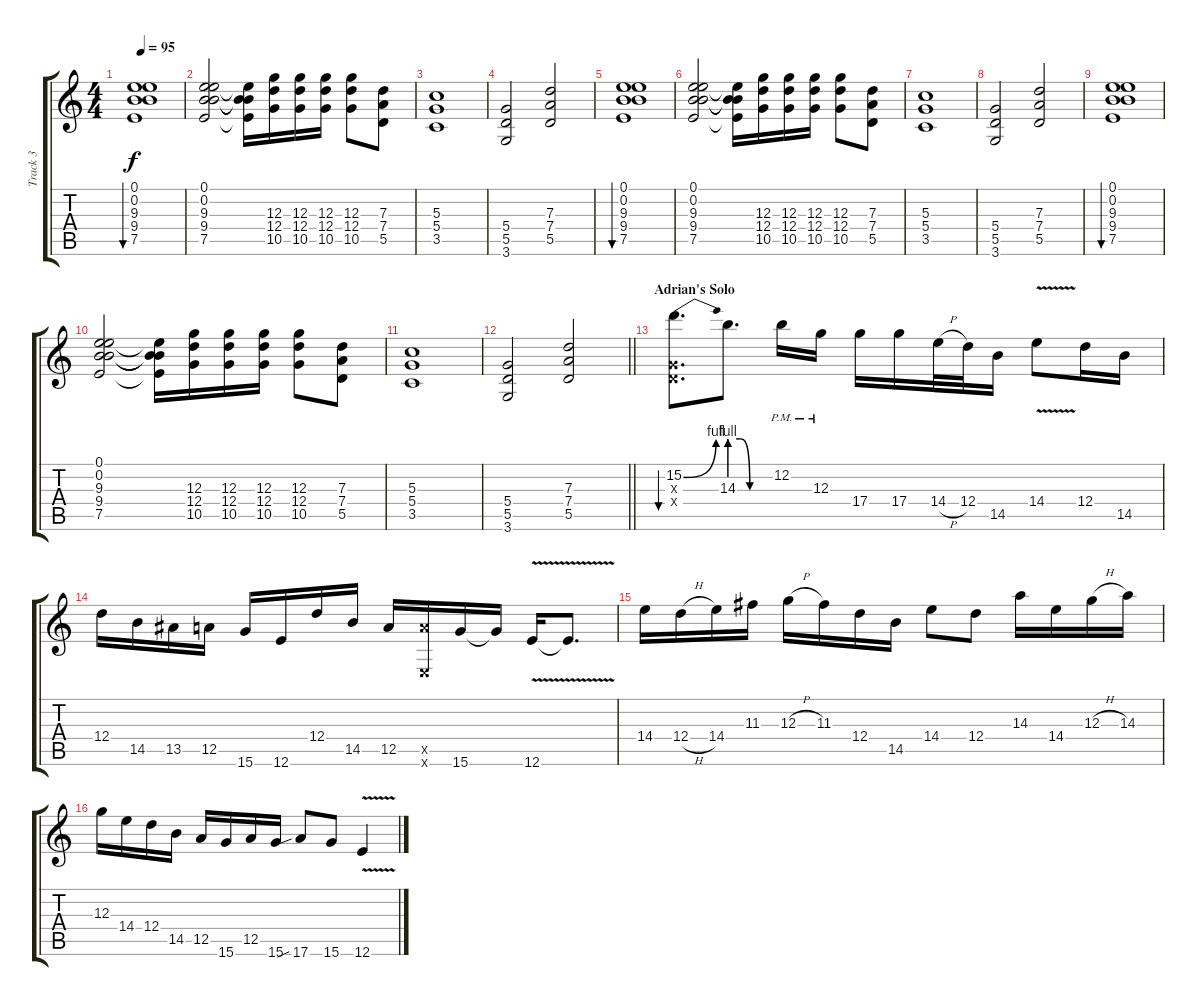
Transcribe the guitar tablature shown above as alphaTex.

\track ("Track 3" "Track 3") {instrument electricguitarjazz}
\staff {score tabs}
\tuning (E4 B3 G3 D3 A2 E2) {hide}
\ts (4 4)
\tempo 95
\clef g2
\ks c
(0.1 0.2 9.3 9.4 7.5).1{bu 120 dy f} |
(0.1 0.2 9.3 9.4 7.5).2 (0.2{t} 9.3{t} 9.4{t} 7.5{t}).16 (12.3 12.4 10.5).16 (12.3 12.4 10.5).16 (12.3 12.4 10.5).16 (12.3 12.4 10.5).8 (7.3 7.4 5.5).8 |
(5.3 5.4 3.5).1 |
(5.4 5.5 3.6).2 (7.3 7.4 5.5).2 |
(0.1 0.2 9.3 9.4 7.5).1{bu 120} |
(0.1 0.2 9.3 9.4 7.5).2 (0.2{t} 9.3{t} 9.4{t} 7.5{t}).16 (12.3 12.4 10.5).16 (12.3 12.4 10.5).16 (12.3 12.4 10.5).16 (12.3 12.4 10.5).8 (7.3 7.4 5.5).8 |
(5.3 5.4 3.5).1 |
(5.4 5.5 3.6).2 (7.3 7.4 5.5).2 |
(0.1 0.2 9.3 9.4 7.5).1{bu 120} |
(0.1 0.2 9.3 9.4 7.5).2 (0.2{t} 9.3{t} 9.4{t} 7.5{t}).16 (12.3 12.4 10.5).16 (12.3 12.4 10.5).16 (12.3 12.4 10.5).16 (12.3 12.4 10.5).8 (7.3 7.4 5.5).8 |
(5.3 5.4 3.5).1 |
\barLineRight lightlight
(5.4 5.5 3.6).2 (7.3 7.4 5.5).2 |
\section ("" "Adrian's Solo")
(15.2{be (bend 0 0 60 4)} 0.3{x} 0.4{x}).8{d bu 60} 14.3{be (custom 0 4 15 4 30 0 60 0)}.8{d} 12.2{pm}.16 12.3{pm}.16 17.4.16 17.4.16 14.4{h}.32 12.4.32 14.5.16 14.4{v}.8 12.4.16 14.5.16 |
12.4.16 14.5.16 13.5.16 12.5.16 15.6.16 12.6.16 12.4.16 14.5.16 12.5.16 (12.5{x} 0.6{x}).16 15.6.16 15.6{t}.16 12.6{v}.16 12.6{t}.8{d} |
14.4.16 12.4{h}.16 14.4.16 11.3.16 12.3{h}.16 11.3.16 12.4.16 14.5.16 14.4.8 12.4.8 14.3.16 14.4.16 12.3{h}.16 14.3.16 |
12.3.16 14.4.16 12.4.16 14.5.16 12.5.16 15.6.16 12.5.16 15.6.16 17.6{sib}.8 15.6.8 12.6{v}.4
